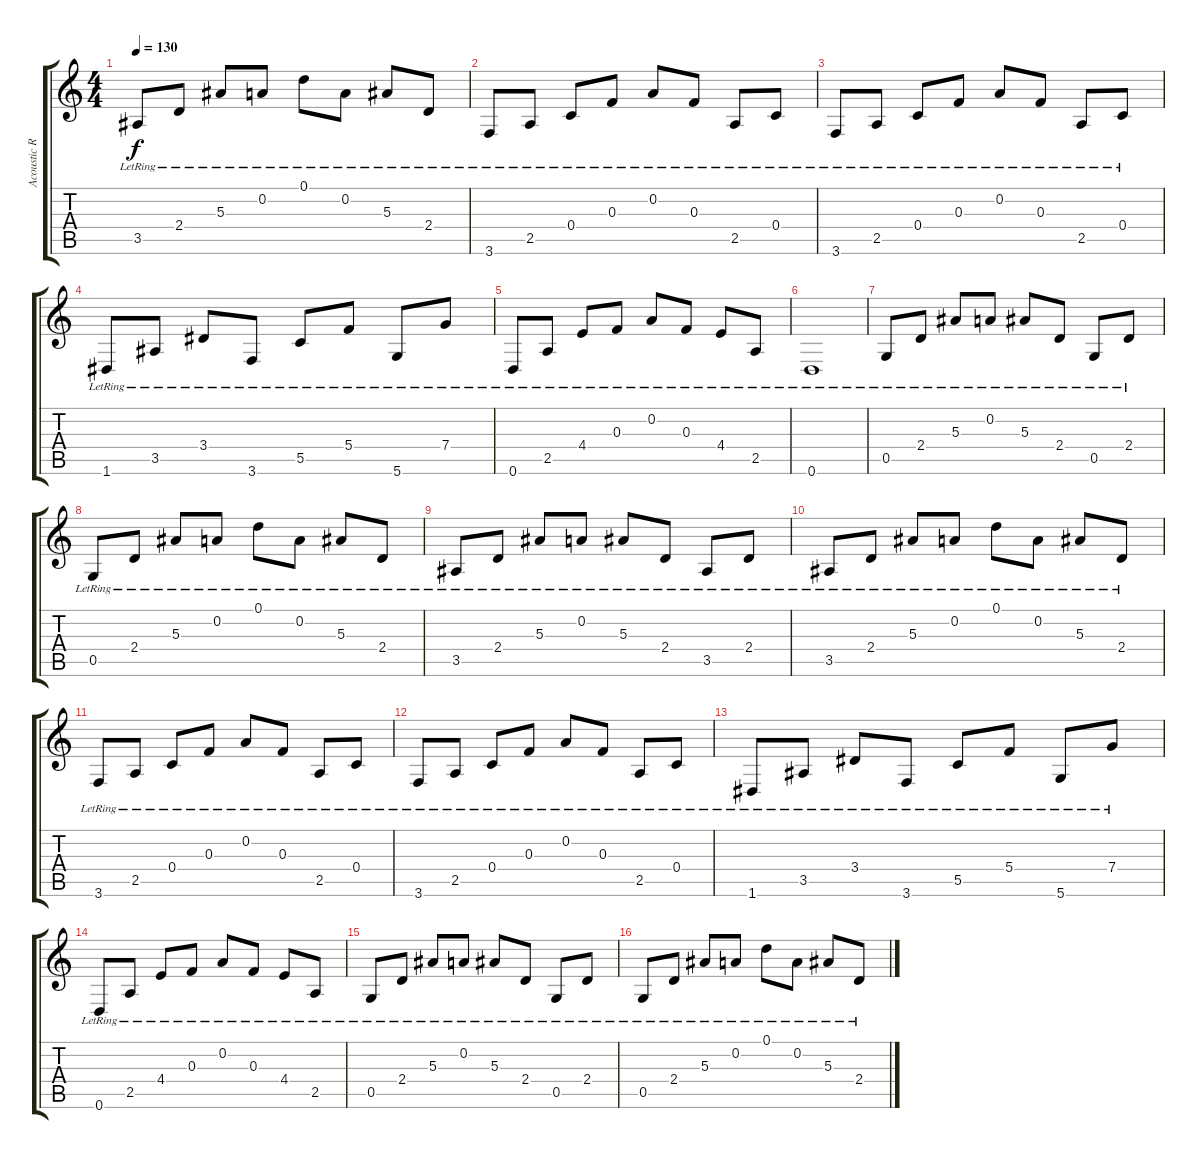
\track ("Acoustic Rhytm Guitar" "Acoustic R") {instrument acousticguitarsteel}
\staff {score tabs}
\tuning (D4 A3 F3 C3 G2 D2) {hide}
\ts (4 4)
\tempo 130
\clef g2
\ks c
3.5{lr}.8{dy f} 2.4{lr}.8 5.3{lr}.8 0.2{lr}.8 0.1{lr}.8 0.2{lr}.8 5.3{lr}.8 2.4{lr}.8 |
3.6{lr}.8 2.5{lr}.8 0.4{lr}.8 0.3{lr}.8 0.2{lr}.8 0.3{lr}.8 2.5{lr}.8 0.4{lr}.8 |
3.6{lr}.8 2.5{lr}.8 0.4{lr}.8 0.3{lr}.8 0.2{lr}.8 0.3{lr}.8 2.5{lr}.8 0.4{lr}.8 |
1.6{lr}.8 3.5{lr}.8 3.4{lr}.8 3.6{lr}.8 5.5{lr}.8 5.4{lr}.8 5.6{lr}.8 7.4{lr}.8 |
0.6{lr}.8 2.5{lr}.8 4.4{lr}.8 0.3{lr}.8 0.2{lr}.8 0.3{lr}.8 4.4{lr}.8 2.5{lr}.8 |
0.6{lr}.1 |
0.5{lr}.8 2.4{lr}.8 5.3{lr}.8 0.2{lr}.8 5.3{lr}.8 2.4{lr}.8 0.5{lr}.8 2.4{lr}.8 |
0.5{lr}.8 2.4{lr}.8 5.3{lr}.8 0.2{lr}.8 0.1{lr}.8 0.2{lr}.8 5.3{lr}.8 2.4{lr}.8 |
3.5{lr}.8 2.4{lr}.8 5.3{lr}.8 0.2{lr}.8 5.3{lr}.8 2.4{lr}.8 3.5{lr}.8 2.4{lr}.8 |
3.5{lr}.8 2.4{lr}.8 5.3{lr}.8 0.2{lr}.8 0.1{lr}.8 0.2{lr}.8 5.3{lr}.8 2.4{lr}.8 |
3.6{lr}.8 2.5{lr}.8 0.4{lr}.8 0.3{lr}.8 0.2{lr}.8 0.3{lr}.8 2.5{lr}.8 0.4{lr}.8 |
3.6{lr}.8 2.5{lr}.8 0.4{lr}.8 0.3{lr}.8 0.2{lr}.8 0.3{lr}.8 2.5{lr}.8 0.4{lr}.8 |
1.6{lr}.8 3.5{lr}.8 3.4{lr}.8 3.6{lr}.8 5.5{lr}.8 5.4{lr}.8 5.6{lr}.8 7.4{lr}.8 |
0.6{lr}.8 2.5{lr}.8 4.4{lr}.8 0.3{lr}.8 0.2{lr}.8 0.3{lr}.8 4.4{lr}.8 2.5{lr}.8 |
0.5{lr}.8 2.4{lr}.8 5.3{lr}.8 0.2{lr}.8 5.3{lr}.8 2.4{lr}.8 0.5{lr}.8 2.4{lr}.8 |
0.5{lr}.8 2.4{lr}.8 5.3{lr}.8 0.2{lr}.8 0.1{lr}.8 0.2{lr}.8 5.3{lr}.8 2.4{lr}.8
